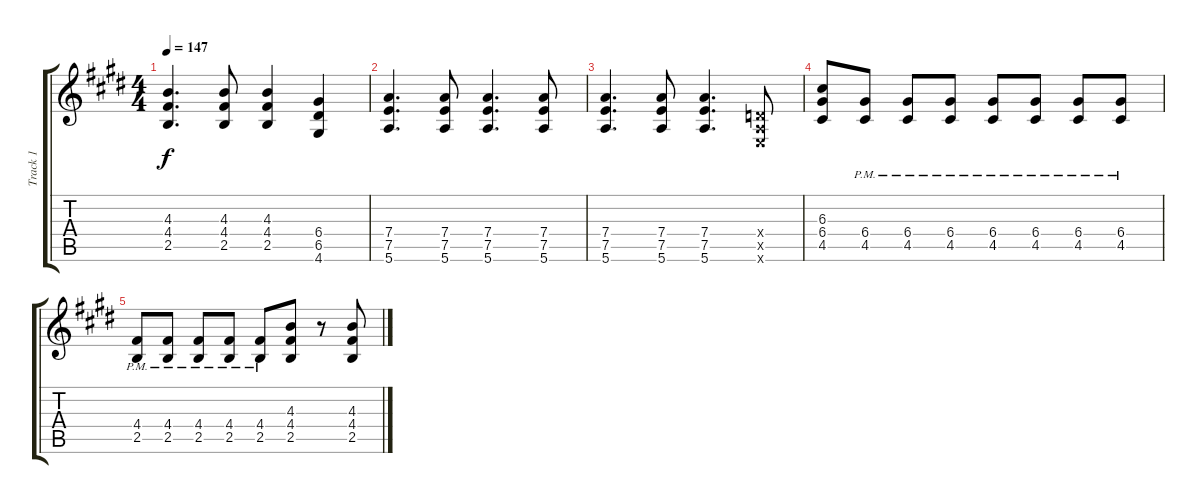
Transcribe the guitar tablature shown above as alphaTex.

\track ("Track 1" "Track 1") {instrument distortionguitar}
\staff {score tabs}
\tuning (E4 B3 G3 D3 A2 E2) {hide}
\ts (4 4)
\tempo 147
\clef g2
\ks e
(4.3 4.4 2.5).4{d dy f} (4.3 4.4 2.5).8 (4.3 4.4 2.5).4 (6.4 6.5 4.6).4 |
(7.4 7.5 5.6).4{d} (7.4 7.5 5.6).8 (7.4 7.5 5.6).4{d} (7.4 7.5 5.6).8 |
(7.4 7.5 5.6).4{d} (7.4 7.5 5.6).8 (7.4 7.5 5.6).4{d} (0.4{x} 0.5{x} 0.6{x}).8 |
(6.3 6.4 4.5).8 (6.4{pm} 4.5{pm}).8 (6.4{pm} 4.5{pm}).8 (6.4{pm} 4.5{pm}).8 (6.4{pm} 4.5{pm}).8 (6.4{pm} 4.5{pm}).8 (6.4{pm} 4.5{pm}).8 (6.4{pm} 4.5{pm}).8 |
(4.4{pm} 2.5{pm}).8 (4.4{pm} 2.5{pm}).8 (4.4{pm} 2.5{pm}).8 (4.4{pm} 2.5{pm}).8 (4.4{pm} 2.5{pm}).8 (4.3 4.4 2.5).8 r.8 (4.3 4.4 2.5).8
